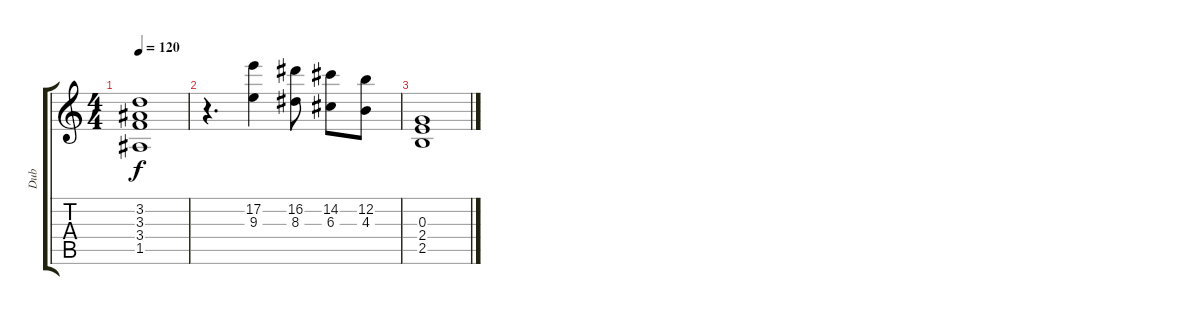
\track ("Dub" "Dub") {instrument overdrivenguitar}
\staff {score tabs}
\tuning (E4 B3 G3 D3 A2 E2) {hide}
\ts (4 4)
\tempo 120
\clef g2
\ks c
(3.2 3.3 3.4 1.5).1{dy f instrument synthstrings2} |
r.4{d instrument synthstrings1} (17.2 9.3).4 (16.2 8.3).8 (14.2 6.3).8 (12.2 4.3).8 |
(0.3 2.4 2.5).1{instrument synthstrings2}
